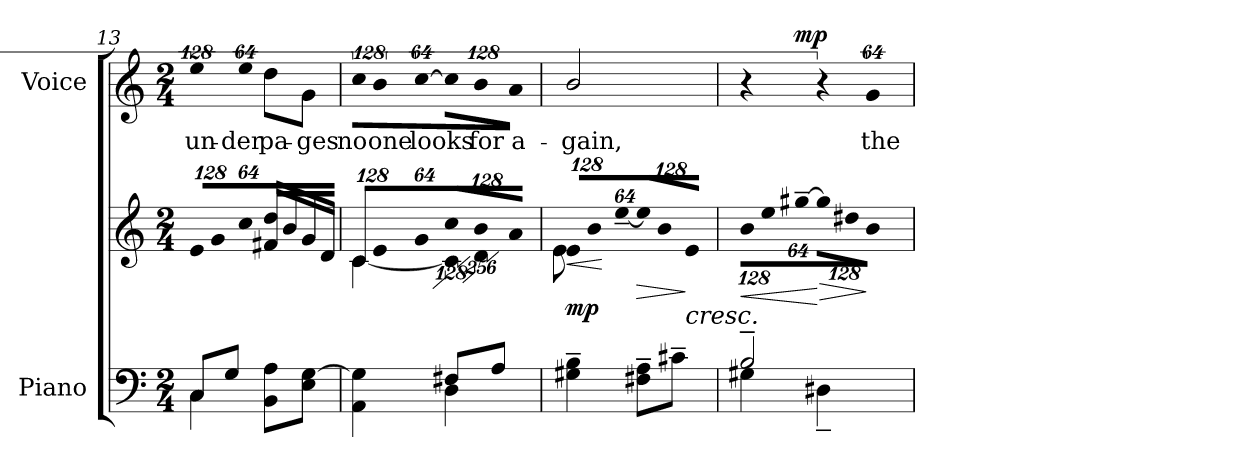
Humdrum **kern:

**kern	**kern	**dynam	**kern	**text	**dynam
*part2	*part2	*part2	*part1	*part1	*part1
*staff3	*staff2	*staff2/3	*staff1	*staff1	*staff1
*I"Piano	*	*	*I"Voice	*	*
*I'Pno.	*	*	*I'Voice	*	*
!!LO:PB:g=z
*clefF4	*clefG2	*	*clefG2	*	*
*k[]	*k[]	*	*k[]	*	*
*M2/4	*M2/4	*	*M2/4	*	*
=13	=13	=13	=13	=13	=13
*^	*	*	*	*	*
*	*	*Xbrackettup	*	*	*	*
!	!	!LO:N:vis=8	!	!LO:N:vis=4	!	!
!	!	!	!	!	!LO:LY:b:color=#000000	!
8Ci/L	4Ci\	1024%85ei/L	.	512%85eei\	un-	.
!	!	!LO:N:vis=8	!	!	!	!
.	.	1024%85gi/	.	.	.	.
8Gi/J	.	.	.	.	.	.
!	!	!LO:N:vis=8	!	!LO:N:vis=8	!	!
!	!	!	!	!	!LO:LY:b:color=#000000	!
.	.	512%43cci/J	.	512%43eei\	-der	.
!	!	!	!	!	!LO:LY:b:color=#000000	!
8BBi\ 8AiL	4ryy	16f#Xi/ 16ddiLL	.	8ddi\L	pa-	.
.	.	16bi/	.	.	.	.
!	!	!	!	!	!LO:LY:b:color=#000000	!
8Ei\ [>8GiJ	.	16gi/	.	8gi\J	-ges	.
.	.	16di/JJ	.	.	.	.
=14	=14	=14	=14	=14	=14	=14
!	!	!LO:N:vis=8	!	!LO:N:vis=8	!	!
*	*	*^	*	*	*	*
!	!	!	!	!	!	!LO:LY:b:color=#000000	!
4AAi\ 4Gi]	4ryy	1024%85ci/L	[<4ci\	.	1024%85cci\L	no	.
!	!	!LO:N:vis=8	!	!	!LO:N:vis=8	!	!
!	!	!	!	!	!	!LO:LY:b:color=#000000	!
.	.	1024%85ei/	.	.	1024%85bi\	one	.
!	!	!LO:N:vis=8	!	!	!LO:N:vis=8	!	!
!	!	!	!	!	!	!LO:LY:b:color=#000000	!
.	.	512%43gi/J	.	.	[>512%43cci\J	looks	.
!	!	!LO:N:vis=8	!	!	!	!	!
*	*	*	*brackettup	*	*	*	*
!	!	!	!LO:N:vis=8	!	!LO:N:vis=8	!	!
8F#Xi/L	4Di\	1024%85cci/L	1024%85ci\]	.	1024%85cci\L]	.	.
!	!	!LO:N:vis=8	!LO:N:vis=4	!	!LO:N:vis=8	!	!
!	!	!	!	!	!	!LO:LY:b:color=#000000	!
.	.	1024%85bi/	1024%171di\	.	1024%85bi\	for	.
8Ai/J	.	.	.	.	.	.	.
!	!	!LO:N:vis=8	!	!	!LO:N:vis=8	!	!
!	!	!	!	!	!	!LO:LY:b:color=#000000	!
.	.	512%43ai/J	.	.	512%43ai\J	a-	.
*v	*v	*	*	*	*	*	*
=15	=15	=15	=15	=15	=15	=15
*	*Xbrackettup	*	*	*	*	*
!	!LO:N:vis=8	!	!LO:HP:b	!	!	!
!	!	!	!	!	!LO:LY:b:color=#000000	!
4G#Xi\~ 4Bi~	1024%85ei/L	8ei\	< mp	2bi/	-gain,	.
!	!LO:N:vis=8	!	!	!	!	!
.	1024%85bi/	.	.	.	.	.
.	.	4.ryy	[	.	.	.
!	!LO:N:vis=8	!	!	!	!	!
.	[>512%43ee~i/J	.	.	.	.	.
!	!LO:N:vis=8	!	!LO:HP:n=1:b	!	!	!
8F#Xi\~ 8Ai~L	1024%85eei/L]	.	[ >	.	.	.
!	!LO:N:vis=8	!	!	!	!	!
.	1024%85bi/	.	.	.	.	.
8c#X~i\J	.	.	.	.	.	.
!	!LO:N:vis=8	!	!LO:HP:n=1:b	!	!	!
.	512%43ei/J	.	] <	.	.	.
*	*v	*v	*	*	*	*
=16	=16	=16	=16	=16	=16
*^	*	*	*	*	*
!	!	!LO:N:vis=8	!LO:HP:b	!	!	!
*	*	*	*	*^	*	*
2B~i/	4G#Xi\	1024%85bi\L	<	4r	8ryy	.	.
!	!	!LO:N:vis=8	!	!	!	!	!
.	.	1024%85eei\	.	.	.	.	.
.	.	.	.	.	32ryy	.	.
.	.	.	.	.	128ryy	.	.
.	.	.	.	.	512ryy	.	.
!	!	!LO:N:vis=8	!	!	!	!	!
.	.	[>512%43gg#X~i\J	.	.	4ryy	.	mp
!	!	!LO:N:vis=8	!LO:HP:n=1:b	!LO:N:vis=4	!	!	!
.	4D#X~i\	1024%85gg#i\L]	[ >	512%85r	.	.	.
!	!	!LO:N:vis=8	!	!	!	!	!
.	.	1024%85dd#Xi\	.	.	.	.	.
!	!	!LO:N:vis=8	!	!LO:N:vis=8	!	!	!
!	!	!	!	!	!	!LO:LY:b:color=#000000	!
.	.	512%43bi\J	]	512%43gi/	16ryy	the	.
.	.	.	.	.	64ryy	.	.
.	.	.	.	.	256.ryy	.	.
*v	*v	*	*	*v	*v	*	*
=	=	=	=	=	=
*-	*-	*-	*-	*-	*-
